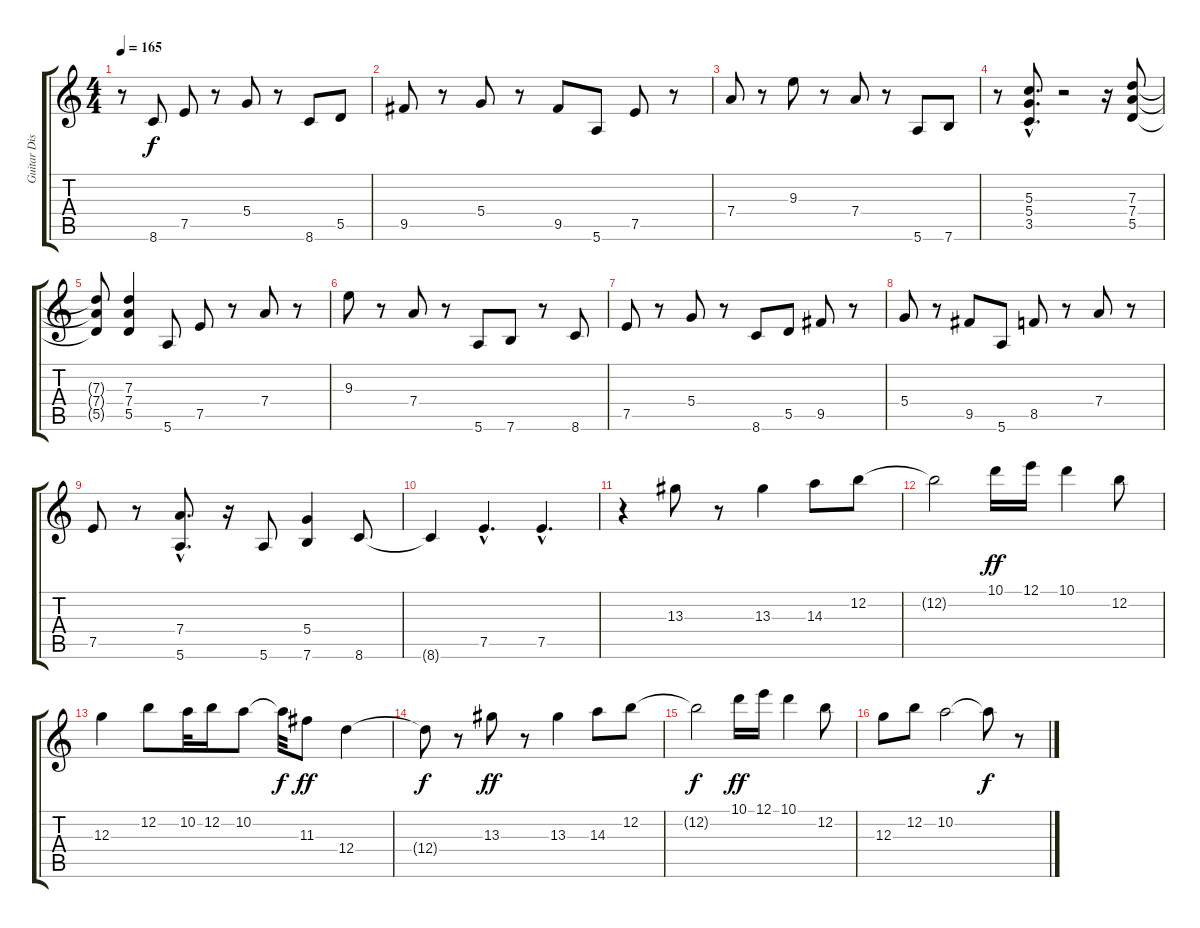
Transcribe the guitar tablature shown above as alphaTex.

\track ("Guitar Dis" "Guitar Dis") {instrument distortionguitar}
\staff {score tabs}
\tuning (E4 B3 G3 D3 A2 E2) {hide}
\ts (4 4)
\tempo 165
\clef g2
\ks c
r.8{dy f} 8.6.8 7.5.8 r.8 5.4.8 r.8 8.6.8 5.5.8 |
9.5.8 r.8 5.4.8 r.8 9.5.8 5.6.8 7.5.8 r.8 |
7.4.8 r.8 9.3.8 r.8 7.4.8 r.8 5.6.8 7.6.8 |
r.8 (5.3{hac} 5.4{hac} 3.5{hac}).8{d} r.2 r.16 (7.3 7.4 5.5).8 |
(7.3{t} 7.4{t} 5.5{t}).8 (7.3 7.4 5.5).4 5.6.8 7.5.8 r.8 7.4.8 r.8 |
9.3.8 r.8 7.4.8 r.8 5.6.8 7.6.8 r.8 8.6.8 |
7.5.8 r.8 5.4.8 r.8 8.6.8 5.5.8 9.5.8 r.8 |
5.4.8 r.8 9.5.8 5.6.8 8.5.8 r.8 7.4.8 r.8 |
7.5.8 r.8 (7.4{hac} 5.6{hac}).8{d} r.16 5.6.8 (5.4 7.6).4 8.6.8 |
8.6{t}.4 7.5{hac}.4{d} 7.5{hac}.4{d} |
r.4 13.3.8 r.8 13.3.4 14.3.8 12.2.8 |
12.2{t}.2 10.1.16{dy ff} 12.1.16 10.1.4 12.2.8 |
12.3.4 12.2.8 10.2.32 12.2.16 10.2.8 10.2{t}.32{dy f} 11.3.8{dy ff} 12.4.4 |
12.4{t}.8{dy f} r.8 13.3.8{dy ff} r.8 13.3.4 14.3.8 12.2.8 |
12.2{t}.2{dy f} 10.1.16{dy ff} 12.1.16 10.1.4 12.2.8 |
12.3.8 12.2.8 10.2.2 10.2{t}.8{dy f} r.8
